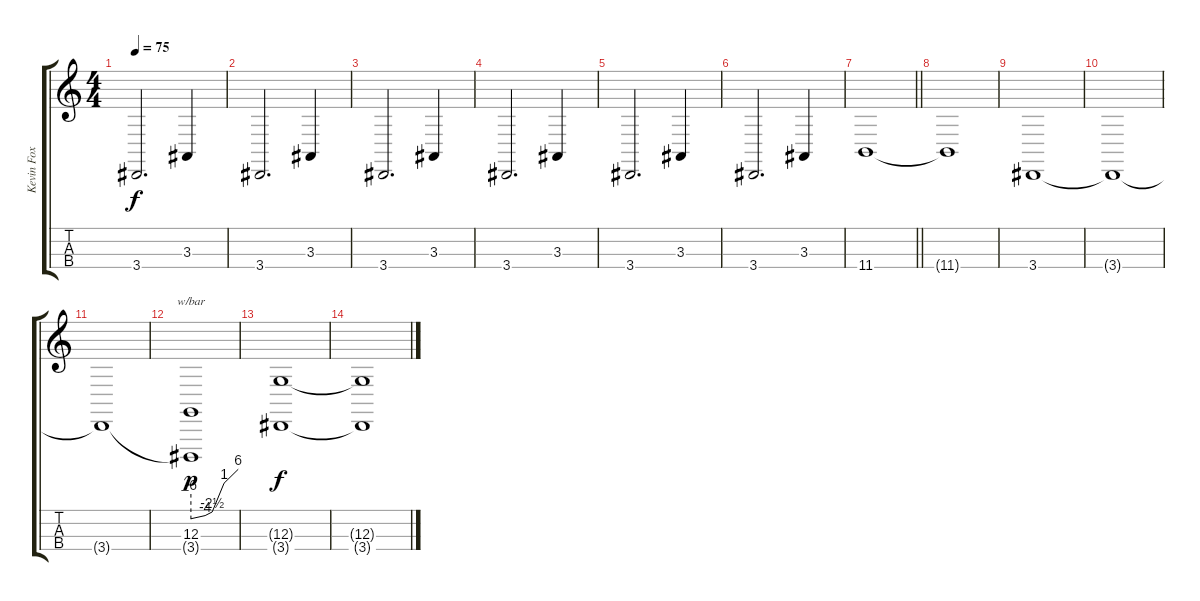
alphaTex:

\track ("Kevin Fox" "Kevin Fox") {instrument cello}
\staff {score tabs}
\tuning (A3 D3 G2 C2) {hide}
\ts (4 4)
\tempo 75
\clef g2
\ks c
3.4.2{d dy f} 3.3.4 |
3.4.2{d} 3.3.4 |
3.4.2{d} 3.3.4 |
3.4.2{d} 3.3.4 |
3.4.2{d} 3.3.4 |
3.4.2{d} 3.3.4 |
\barLineRight lightlight
11.4.1 |
11.4{t}.1{volume 4} |
3.4.1 |
3.4{t}.1 |
3.4{t}.1 |
(12.3 3.4{t}).1{tbe (custom default 0 -24 18 -16 27 -10 42 4 60 24) dy p volume 9} |
(12.3{t} 3.4{t}).1{dy f} |
(12.3{t} 3.4{t}).1
